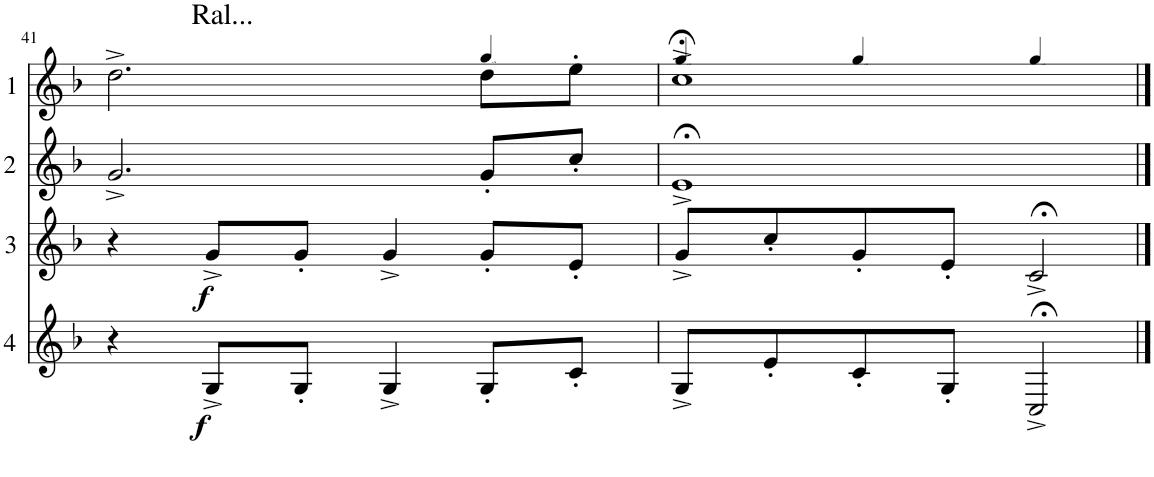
**kern	**dynam	**kern	**dynam	**kern	**kern
*part4	*part4	*part3	*part3	*part2	*part1
*staff4	*staff4	*staff3	*staff3	*staff2	*staff1
*I"Cor 4	*	*I"Cor 3	*	*I"Cor 2	*I"Cor 1
!!LO:PB:g=z
*clefG2	*	*clefG2	*	*clefG2	*clefG2
*Trd4c7	*	*Trd4c7	*	*Trd4c7	*Trd4c7
*k[b-]	*	*k[b-]	*	*k[b-]	*k[b-]
*M4/4	*	*M4/4	*	*M4/4	*M4/4
=41	=41	=41	=41	=41	=41
!	!	!	!	!	!LO:TX:a:t=Ral...
4r	.	4r	.	2.g^/	2.dd^\
!	!LO:DY:b	!	!LO:DY:b	!	!
8G^/L	f	8g^/L	f	.	.
8G'/J	.	8g'/J	.	.	.
4G^/	.	4g^/	.	.	.
*	*	*	*	*	*MM70
8G'/L	.	8g'/L	.	8g'/L	8dd'\L
8c'/J	.	8e'/J	.	8cc'/J	8ee'\J
=42	=42	=42	=42	=42	=42
*	*	*	*	*	*MM65
*	*	*	*	*	*^
*	*	*	*	*	*	*^
8G^/L	.	8g^/L	.	1e;<^	1cc;<^	4ryy	2ryy
8e'/	.	8cc'/	.	.	.	.	.
*	*	*	*	*	*MM60	*	*
8c'/	.	8g'/	.	.	.	2.ryy	.
8G'/J	.	8e'/J	.	.	.	.	.
*	*	*	*	*	*MM40	*	*
2C;<^/	.	2c;<^/	.	.	.	.	2ryy
*	*	*	*	*	*v	*v	*v
==	==	==	==	==	==
*-	*-	*-	*-	*-	*-
